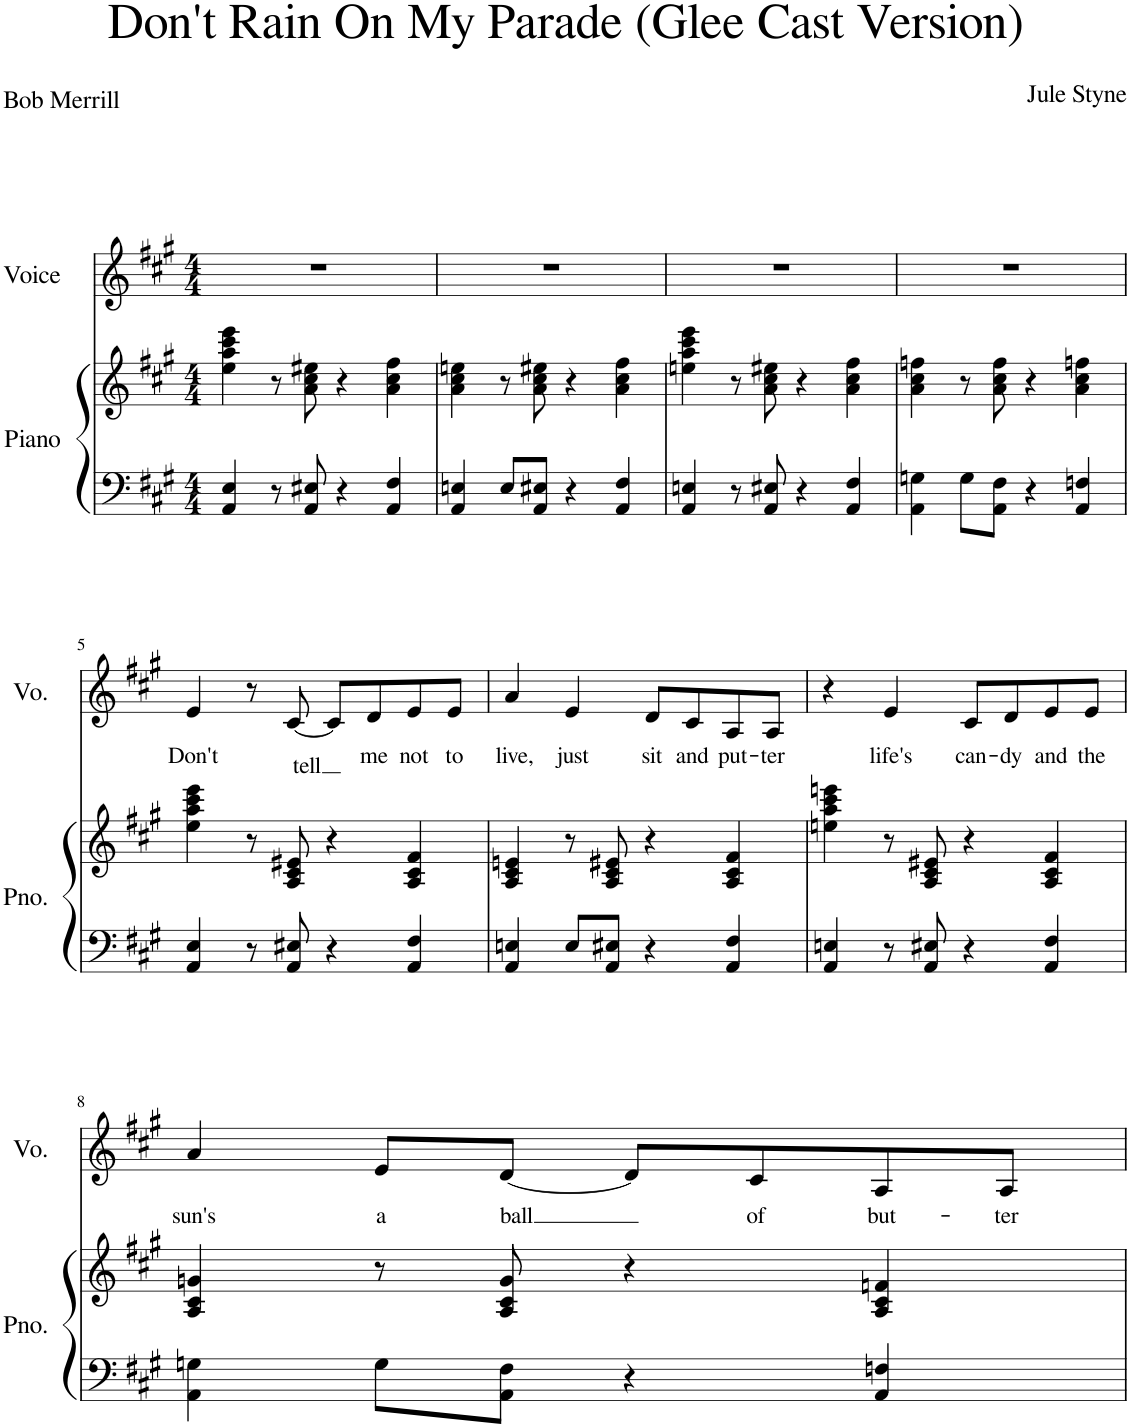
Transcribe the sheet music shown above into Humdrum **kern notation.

**kern	**kern	**kern	**text
*part2	*part2	*part1	*part1
*staff3	*staff2	*staff1	*staff1
*I"Piano	*	*I"Voice	*
*I'Pno.	*	*I'Vo.	*
*clefF4	*clefG2	*clefG2	*
*k[f#c#g#]	*k[f#c#g#]	*k[f#c#g#]	*
*M4/4	*M4/4	*M4/4	*
=1	=1	=1	=1
4AA/ 4E/	4ee\ 4aa\ 4ccc#\ 4eee\	1r	.
8r	8r	.	.
8AA/ 8E#X/	8a\ 8cc#\ 8ee#X\	.	.
4r	4r	.	.
4AA/ 4F#/	4a\ 4cc#\ 4ff#\	.	.
=2	=2	=2	=2
4AA/ 4En/	4a\ 4cc#\ 4een\	1r	.
8E/L	8r	.	.
8AA/ 8E#X/J	8a\ 8cc#\ 8ee#X\	.	.
4r	4r	.	.
4AA/ 4F#/	4a\ 4cc#\ 4ff#\	.	.
=3	=3	=3	=3
4AA/ 4En/	4een\ 4aa\ 4ccc#\ 4eee\	1r	.
8r	8r	.	.
8AA/ 8E#X/	8a\ 8cc#\ 8ee#X\	.	.
4r	4r	.	.
4AA/ 4F#/	4a\ 4cc#\ 4ff#\	.	.
=4	=4	=4	=4
4AA\ 4Gn\	4a\ 4cc#\ 4ffn\	1r	.
8G\L	8r	.	.
8AA\ 8F#\J	8a\ 8cc#\ 8ff\	.	.
4r	4r	.	.
4AA/ 4Fn/	4a\ 4cc#\ 4ffn\	.	.
!!LO:LB:g=z
=5	=5	=5	=5
!	!	!	!LO:LY:b
4AA/ 4E/	4ee\ 4aa\ 4ccc#\ 4eee\	4e/	Don't
8r	8r	8r	.
!	!	!	!LO:LY:b
8AA/ 8E#X/	8A/ 8c#/ 8e#X/	[8c#/	tell
4r	4r	8c#/L]	.
!	!	!	!LO:LY:b
.	.	8d/	me
!	!	!	!LO:LY:b
4AA/ 4F#/	4A/ 4c#/ 4f#/	8e/	not
!	!	!	!LO:LY:b
.	.	8e/J	to
=6	=6	=6	=6
!	!	!	!LO:LY:b
4AA/ 4En/	4A/ 4c#/ 4en/	4a/	live,
!	!	!	!LO:LY:b
8E/L	8r	4e/	just
8AA/ 8E#X/J	8A/ 8c#/ 8e#X/	.	.
!	!	!	!LO:LY:b
4r	4r	8d/L	sit
!	!	!	!LO:LY:b
.	.	8c#/	and
!	!	!	!LO:LY:b
4AA/ 4F#/	4A/ 4c#/ 4f#/	8A/	put-
!	!	!	!LO:LY:b
.	.	8A/J	-ter
=7	=7	=7	=7
4AA/ 4En/	4een\ 4aa\ 4ccc#\ 4eeen\	4r	.
!	!	!	!LO:LY:b
8r	8r	4e/	life's
8AA/ 8E#X/	8A/ 8c#/ 8e#X/	.	.
!	!	!	!LO:LY:b
4r	4r	8c#/L	can-
!	!	!	!LO:LY:b
.	.	8d/	-dy
!	!	!	!LO:LY:b
4AA/ 4F#/	4A/ 4c#/ 4f#/	8e/	and
!	!	!	!LO:LY:b
.	.	8e/J	the
!!LO:LB:g=z
=8	=8	=8	=8
!	!	!	!LO:LY:b
4AA\ 4Gn\	4A/ 4c#/ 4gn/	4a/	sun's
!	!	!	!LO:LY:b
8G\L	8r	8e/L	a
!	!	!	!LO:LY:b
8AA\ 8F#\J	8A/ 8c#/ 8g/	[8d/J	ball
4r	4r	8d/L]	.
!	!	!	!LO:LY:b
.	.	8c#/	of
!	!	!	!LO:LY:b
4AA/ 4Fn/	4A/ 4c#/ 4fn/	8A/	but-
!	!	!	!LO:LY:b
.	.	8A/J	-ter
=	=	=	=
*-	*-	*-	*-
